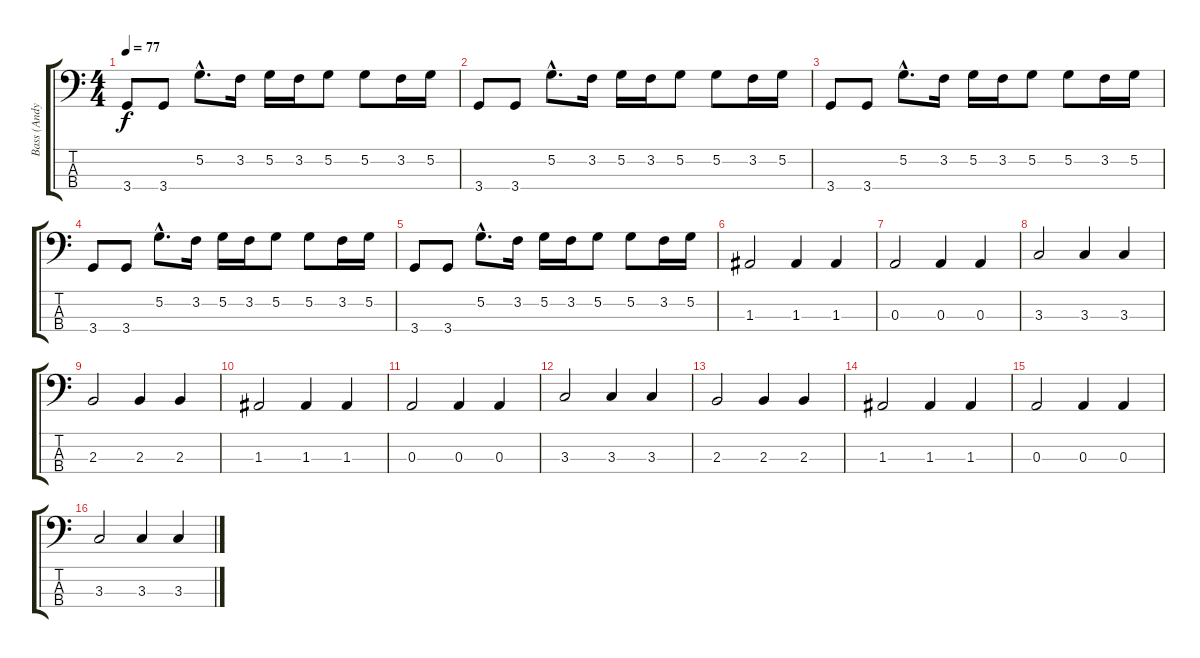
\track ("Bass (Andy Bell)" "Bass (Andy") {instrument electricbasspick}
\staff {score tabs}
\tuning (G2 D2 A1 E1) {hide}
\ts (4 4)
\tempo 77
\clef f4
\ks c
3.4.8{dy f} 3.4.8 5.2{hac}.8{d} 3.2.16 5.2.16 3.2.16 5.2.8 5.2.8 3.2.16 5.2.16 |
3.4.8 3.4.8 5.2{hac}.8{d} 3.2.16 5.2.16 3.2.16 5.2.8 5.2.8 3.2.16 5.2.16 |
3.4.8 3.4.8 5.2{hac}.8{d} 3.2.16 5.2.16 3.2.16 5.2.8 5.2.8 3.2.16 5.2.16 |
3.4.8 3.4.8 5.2{hac}.8{d} 3.2.16 5.2.16 3.2.16 5.2.8 5.2.8 3.2.16 5.2.16 |
3.4.8 3.4.8 5.2{hac}.8{d} 3.2.16 5.2.16 3.2.16 5.2.8 5.2.8 3.2.16 5.2.16 |
1.3.2 1.3.4 1.3.4 |
0.3.2 0.3.4 0.3.4 |
3.3.2 3.3.4 3.3.4 |
2.3.2 2.3.4 2.3.4 |
1.3.2 1.3.4 1.3.4 |
0.3.2 0.3.4 0.3.4 |
3.3.2 3.3.4 3.3.4 |
2.3.2 2.3.4 2.3.4 |
1.3.2 1.3.4 1.3.4 |
0.3.2 0.3.4 0.3.4 |
3.3.2 3.3.4 3.3.4
